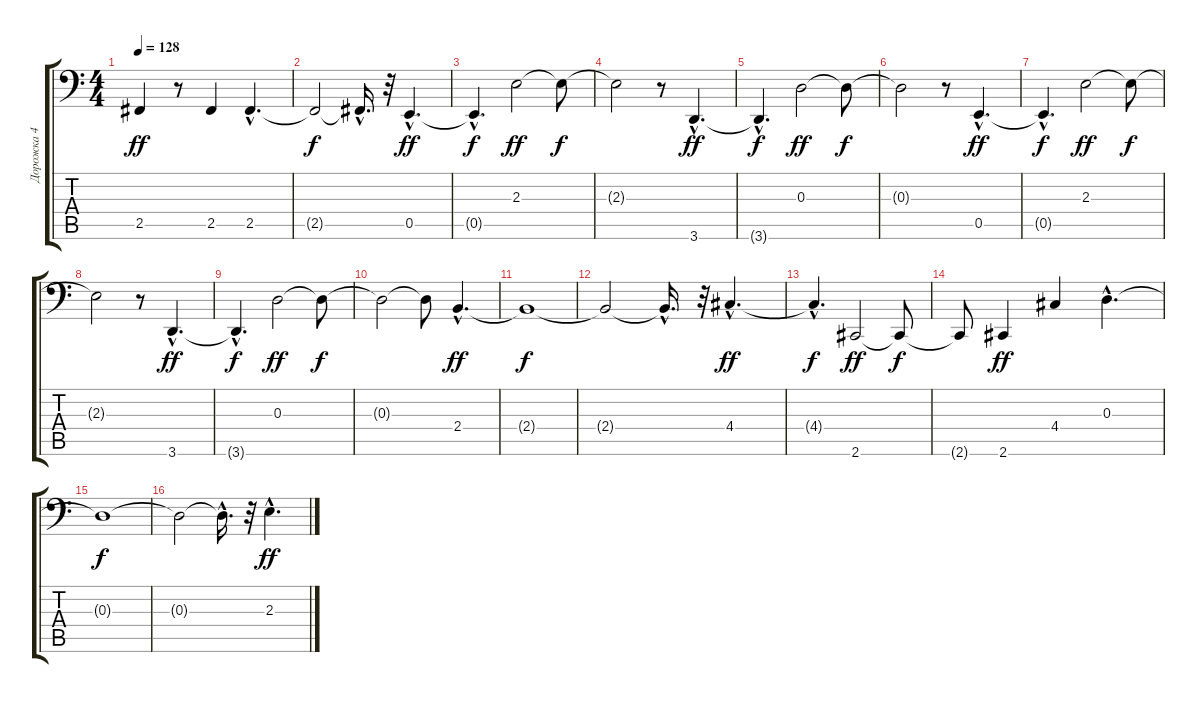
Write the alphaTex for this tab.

\track ("Дорожка 4" "Дорожка 4") {instrument fretlessbass}
\staff {score tabs}
\tuning (C3 G2 D2 A1 E1 B0) {hide}
\ts (4 4)
\tempo 128
\clef f4
\ks c
2.5.4{dy ff} r.8 2.5.4 2.5{hac}.4{d} |
2.5{t}.2{dy f} 2.5{hac t}.16{d} r.32 0.5{hac}.4{d dy ff} |
0.5{hac t}.4{d dy f} 2.3.2{dy ff} 2.3{t}.8{dy f} |
2.3{t}.2 r.8 3.6{hac}.4{d dy ff} |
3.6{hac t}.4{d dy f} 0.3.2{dy ff} 0.3{t}.8{dy f} |
0.3{t}.2 r.8 0.5{hac}.4{d dy ff} |
0.5{hac t}.4{d dy f} 2.3.2{dy ff} 2.3{t}.8{dy f} |
2.3{t}.2 r.8 3.6{hac}.4{d dy ff} |
3.6{hac t}.4{d dy f} 0.3.2{dy ff} 0.3{t}.8{dy f} |
0.3{t}.2 0.3{t}.8 2.4{hac}.4{d dy ff} |
2.4{t}.1{dy f} |
2.4{t}.2 2.4{hac t}.16{d} r.32 4.4{hac}.4{d dy ff} |
4.4{hac t}.4{d dy f} 2.6.2{dy ff} 2.6{t}.8{dy f} |
2.6{t}.8 2.6.4{dy ff} 4.4.4 0.3{hac}.4{d} |
0.3{t}.1{dy f} |
0.3{t}.2 0.3{hac t}.16{d} r.32 2.3{hac}.4{d dy ff}
